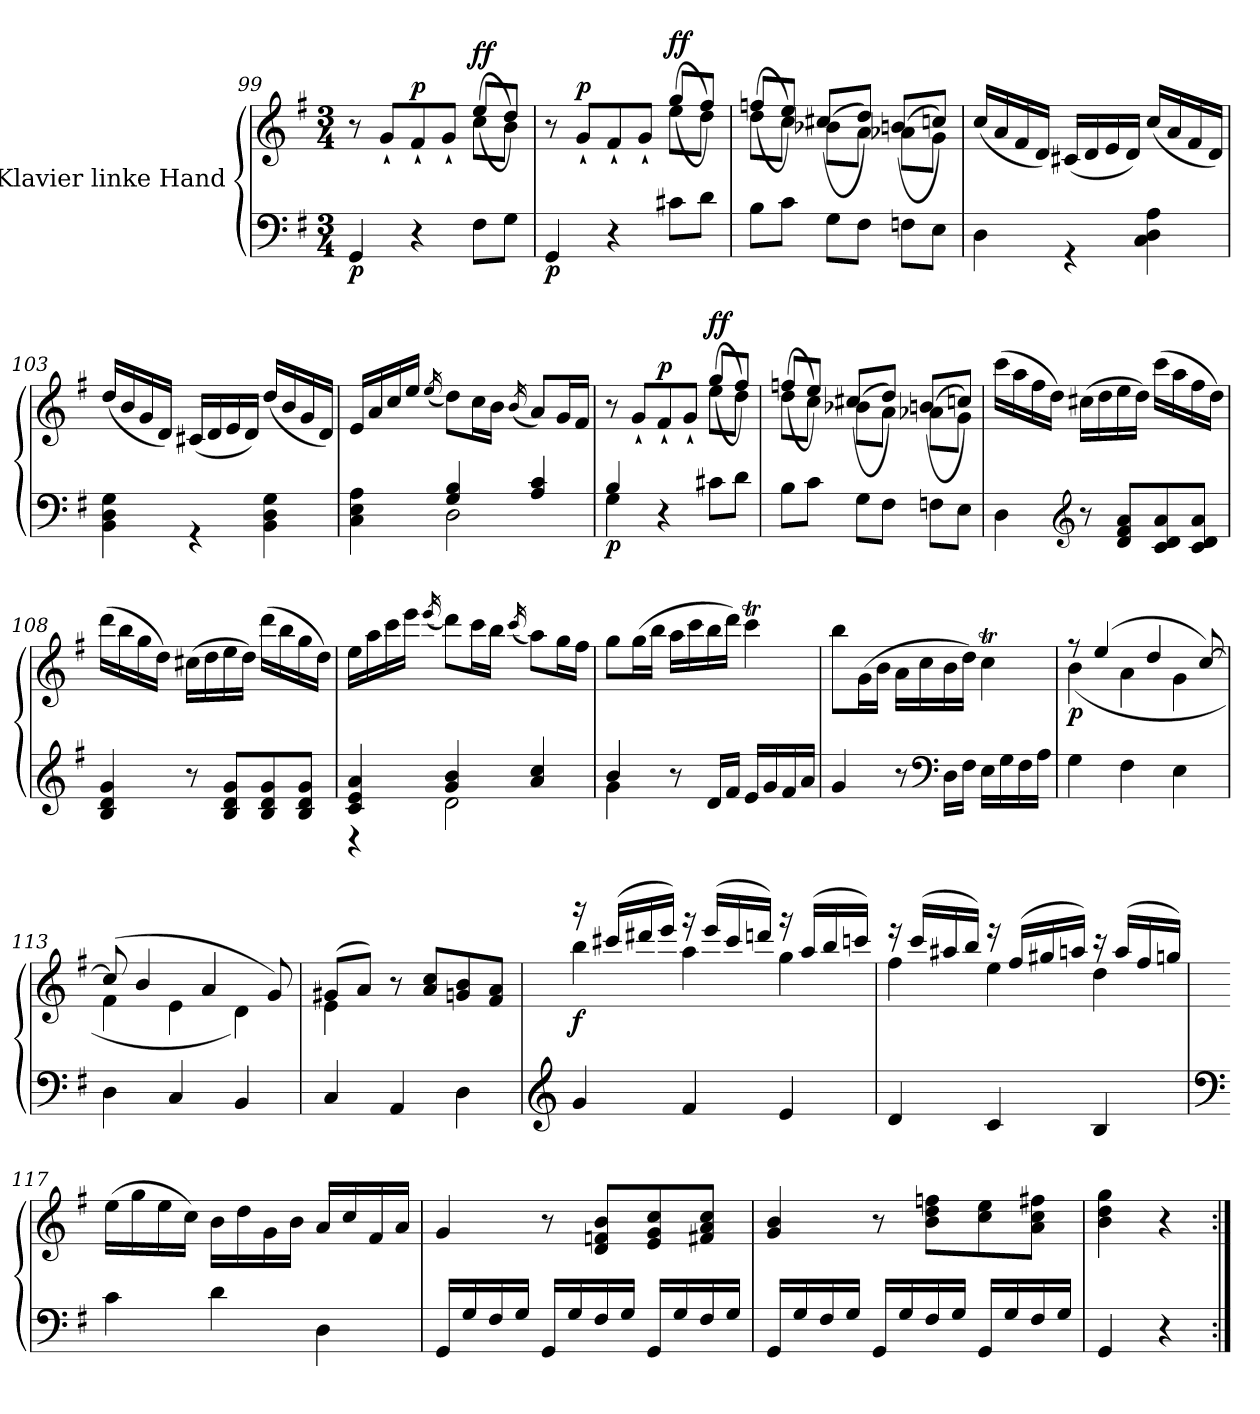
**kern	**kern	**dynam
*part1	*part1	*part1
*staff2	*staff1	*staff1/2
*I"Klavier linke Hand	*	*
*clefF4	*clefG2	*
*k[f#]	*k[f#]	*
*M3/4	*M3/4	*
=99	=99	=99
*	*^	*
!	!	!	!LO:DY:b=2
4GG/	8r	2ryy	p
.	8g`/L	.	.
!	!	!	!LO:DY:a
4r	8f#`/	.	p
.	8g`/J	.	.
!	!	!	!LO:DY:b=2
!	!	!	!LO:DY:n=1:a
8F#\L	(<8cc\L	(>8ee/L	f f
8G\J	8b\J)	8dd/J)	.
=100	=100	=100	=100
!	!	!	!LO:DY:b=2
4GG/	8r	2ryy	p
!	!	!	!LO:DY:a
.	8g`/L	.	p
4r	8f#`/	.	.
.	8g`/J	.	.
!	!	!	!LO:DY:b=2
!	!	!	!LO:DY:n=1:a
8c#X\L	(<8ee\L	(>8gg/L	f f
8d\J	8dd\J)	8ff#/J)	.
=101	=101	=101	=101
8B\L	(<8dd\L	(>8ffn/L	.
8c\J	8cc\J)	8ee/J)	.
8G\L	(<8b-X\L	(>8cc#X/L	.
8F#\J	8a\J)	8dd/J)	.
8Fn\L	(<8a-X\L	(>8bn/L	.
8E\J	8g\J)	8ccn/J)	.
*	*v	*v	*
=102	=102	=102
*^	*	*
2.ryy	4D\	(<16cc/LL	.
.	.	16a/	.
.	.	16f#/	.
.	.	16d/JJ)	.
.	4r	(<16c#X/LL	.
.	.	16d/	.
.	.	16e/	.
.	.	16d/JJ)	.
.	4C\ 4D\ 4A\	(<16cc/LL	.
.	.	16a/	.
.	.	16f#/	.
.	.	16d/JJ)	.
=103	=103	=103	=103
2.ryy	4BB\ 4D\ 4G\	(<16dd/LL	.
.	.	16b/	.
.	.	16g/	.
.	.	16d/JJ)	.
.	4r	(<16c#X/LL	.
.	.	16d/	.
.	.	16e/	.
.	.	16d/JJ)	.
.	4BB\ 4D\ 4G\	(<16dd/LL	.
.	.	16b/	.
.	.	16g/	.
.	.	16d/JJ)	.
=104	=104	=104	=104
4ryy	4C\ 4E\ 4A\	16e/LL	.
.	.	16a/	.
.	.	16cc/	.
.	.	16ee/JJ	.
.	.	(<16qee/	.
4G/ 4B/	2D\	8dd\L)	.
.	.	16cc\L	.
.	.	16b\JJ	.
.	.	(<16qb/	.
4A/ 4c/	.	8a/L)	.
.	.	16g/L	.
.	.	16f#/JJ	.
=105	=105	=105	=105
*	*	*^	*
!	!	!	!	!LO:DY:b=2
4B/	4G\	8r	2ryy	p
.	.	8g`/L	.	.
!	!	!	!	!LO:DY:a
4r	2ryy	8f#`/	.	p
.	.	8g`/J	.	.
!	!	!	!	!LO:DY:b=2
!	!	!	!	!LO:DY:n=1:a
8c#X\L	.	(<8ee\L	(>8gg/L	f f
8d\J	.	8dd\J)	8ff#/J)	.
*v	*v	*	*	*
=106	=106	=106	=106
8B\L	(<8dd\L	(>8ffn/L	.
8c\J	8cc\J)	8ee/J)	.
8G\L	(<8b-X\L	(>8cc#X/L	.
8F#\J	8a\J)	8dd/J)	.
8Fn\L	(<8a-X\L	(>8bn/L	.
8E\J	8g\J)	8ccn/J)	.
*	*v	*v	*
=107	=107	=107
4D\	(>16ccc\LL	.
.	16aa\	.
.	16ff#\	.
.	16dd\JJ)	.
*clefG2	*	*
8r	(>16cc#X\LL	.
.	16dd\	.
8d/ 8f#/ 8a/L	16ee\	.
.	16dd\JJ)	.
8c/ 8d/ 8a/	(>16ccc\LL	.
.	16aa\	.
8c/ 8d/ 8a/J	16ff#\	.
.	16dd\JJ)	.
=108	=108	=108
4B/ 4d/ 4g/	(>16ddd\LL	.
.	16bb\	.
.	16gg\	.
.	16dd\JJ)	.
8r	(>16cc#X\LL	.
.	16dd\	.
8B/ 8d/ 8g/L	16ee\	.
.	16dd\JJ)	.
8B/ 8d/ 8g/	(>16ddd\LL	.
.	16bb\	.
8B/ 8d/ 8g/J	16gg\	.
.	16dd\JJ)	.
=109	=109	=109
*^	*	*
4c/ 4e/ 4a/	4r	16ee\LL	.
.	.	16aa\	.
.	.	16ccc\	.
.	.	16eee\JJ	.
.	.	(<16qeee/	.
4g/ 4b/	2d\	8ddd\L)	.
.	.	16ccc\L	.
.	.	16bb\JJ	.
.	.	(<16qccc/	.
4a/ 4cc/	.	8aa\L)	.
.	.	16gg\L	.
.	.	16ff#\JJ	.
=110	=110	=110	=110
4b/	4g\	8gg\L	.
.	.	(>16gg\L	.
.	.	16bb\JJ	.
8r	2ryy	16aa\LL	.
.	.	16ccc\	.
16d/LL	.	16bb\	.
16f#/JJ	.	16ddd\JJ)	.
16e/LL	.	4cccT\	.
16g/	.	.	.
16f#/	.	.	.
16a/JJ	.	.	.
*v	*v	*	*
=111	=111	=111
4g/	8bb\L	.
.	(>16g\L	.
.	16b\JJ	.
8r	16a\LL	.
.	16cc\	.
*clefF4	*	*
16D\LL	16b\	.
16F#\JJ	16dd\JJ)	.
16E\LL	4ccT\	.
16G\	.	.
16F#\	.	.
16A\JJ	.	.
=112	=112	=112
*	*^	*
!	!	!	!LO:DY:b
4G\	8r	(<4b\	p
.	(>4ee/	.	.
4F#\	.	4a\	.
.	4dd/	.	.
4E\	.	4g\	.
.	[8cc/)	.	.
=113	=113	=113	=113
4D\	(>8cc/]	4f#\	.
.	4b/	.	.
4C/	.	4e\	.
.	4a/	.	.
4BB/	.	4d\)	.
.	8g/)	.	.
=114	=114	=114	=114
4C/	(>8g#X/L	4e\	.
.	8a/J)	.	.
4AA/	8r	2ryy	.
.	8a/ 8cc/L	.	.
4D\	8gn/ 8b/	.	.
.	8f#/ 8a/J	.	.
=115	=115	=115	=115
*clefG2	*	*	*
!	!	!	!LO:DY:b
4g/	16r	4bb\	f
.	(>16ccc#X/LL	.	.
.	16ddd#X/	.	.
.	16eee/JJ)	.	.
4f#/	16r	4aa\	.
.	(>16eee/LL	.	.
.	16ccc#/	.	.
.	16dddn/JJ)	.	.
4e/	16r	4gg\	.
.	(>16aa/LL	.	.
.	16bb/	.	.
.	16cccn/JJ)	.	.
=116	=116	=116	=116
4d/	16r	4ff#\	.
.	(>16ccc/LL	.	.
.	16aa#X/	.	.
.	16bb/JJ)	.	.
4c/	16r	4ee\	.
.	(>16ff#/LL	.	.
.	16gg#X/	.	.
.	16aan/JJ)	.	.
4B/	16r	4dd\	.
.	(>16aa/LL	.	.
.	16ff#/	.	.
.	16ggn/JJ)	.	.
*	*v	*v	*
=117	=117	=117
*clefF4	*	*
4c\	(>16ee\LL	.
.	16gg\	.
.	16ee\	.
.	16cc\JJ)	.
4d\	16b\LL	.
.	16dd\	.
.	16g\	.
.	16b\JJ	.
4D\	16a/LL	.
.	16cc/	.
.	16f#/	.
.	16a/JJ	.
=118	=118	=118
16GG/LL	4g/	.
16G/	.	.
16F#/	.	.
16G/JJ	.	.
16GG/LL	8r	.
16G/	.	.
16F#/	8d/ 8fn/ 8b/L	.
16G/JJ	.	.
16GG/LL	8e/ 8g/ 8cc/	.
16G/	.	.
16F#/	8f#X/ 8a/ 8cc/J	.
16G/JJ	.	.
=119	=119	=119
16GG/LL	4g/ 4b/	.
16G/	.	.
16F#/	.	.
16G/JJ	.	.
16GG/LL	8r	.
16G/	.	.
16F#/	8b\ 8dd\ 8ffn\L	.
16G/JJ	.	.
16GG/LL	8cc\ 8ee\	.
16G/	.	.
16F#/	8a\ 8cc\ 8ff#X\J	.
16G/JJ	.	.
=120	=120	=120
4GG/	4b\ 4dd\ 4gg\	.
4r	4r	.
=:|!	=:|!	=:|!
*-	*-	*-
